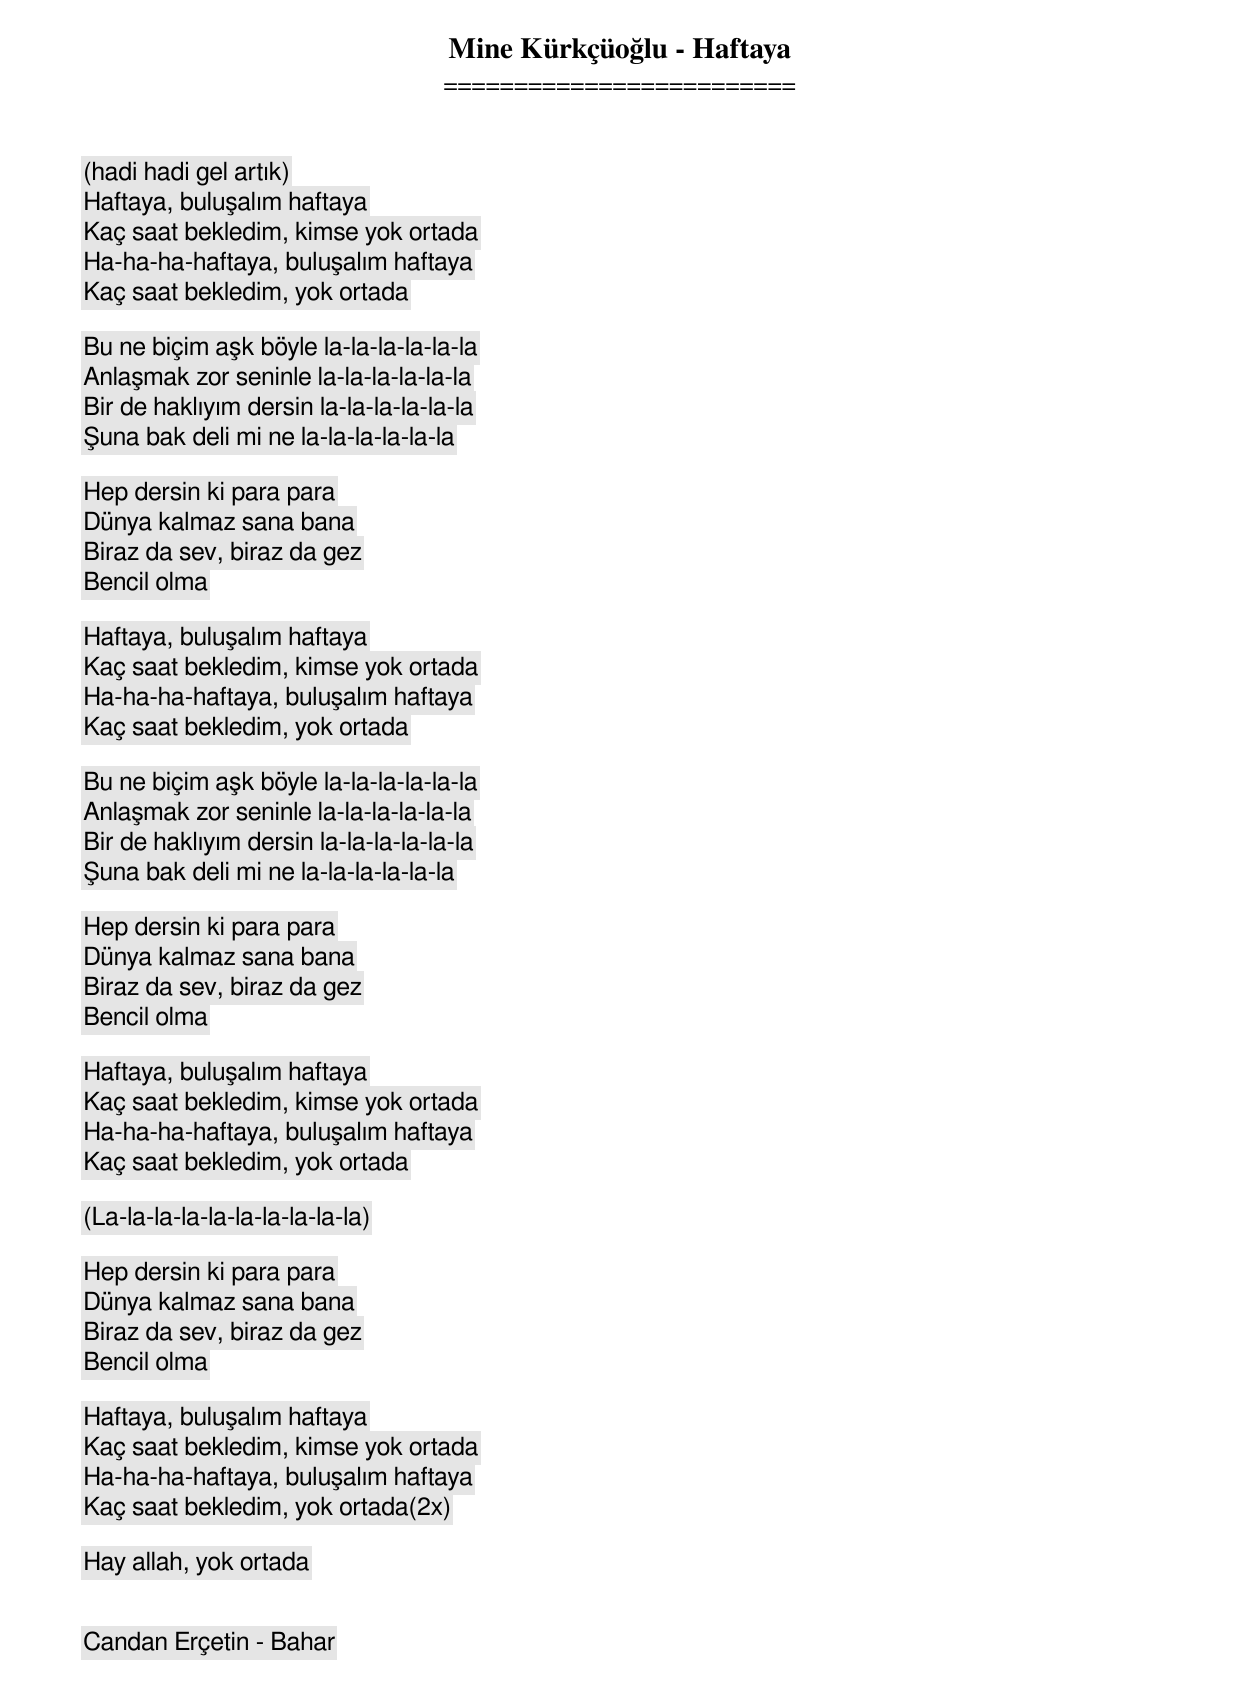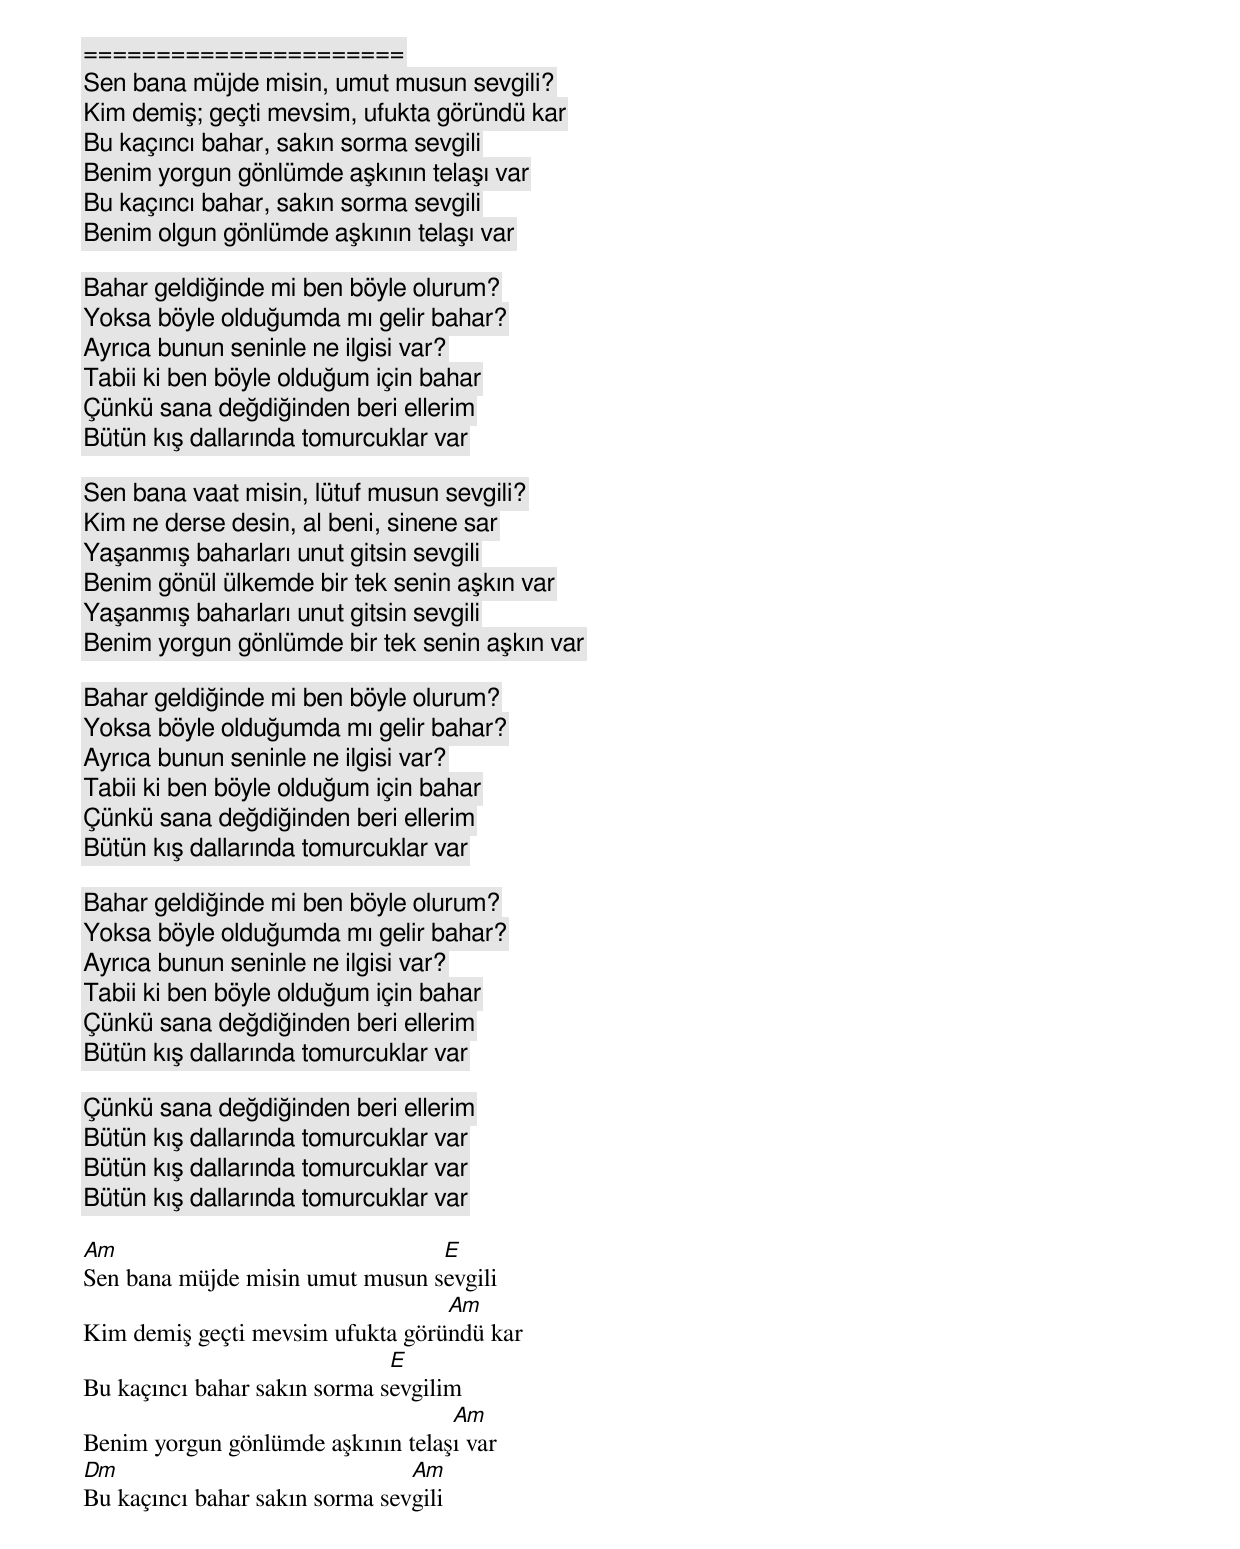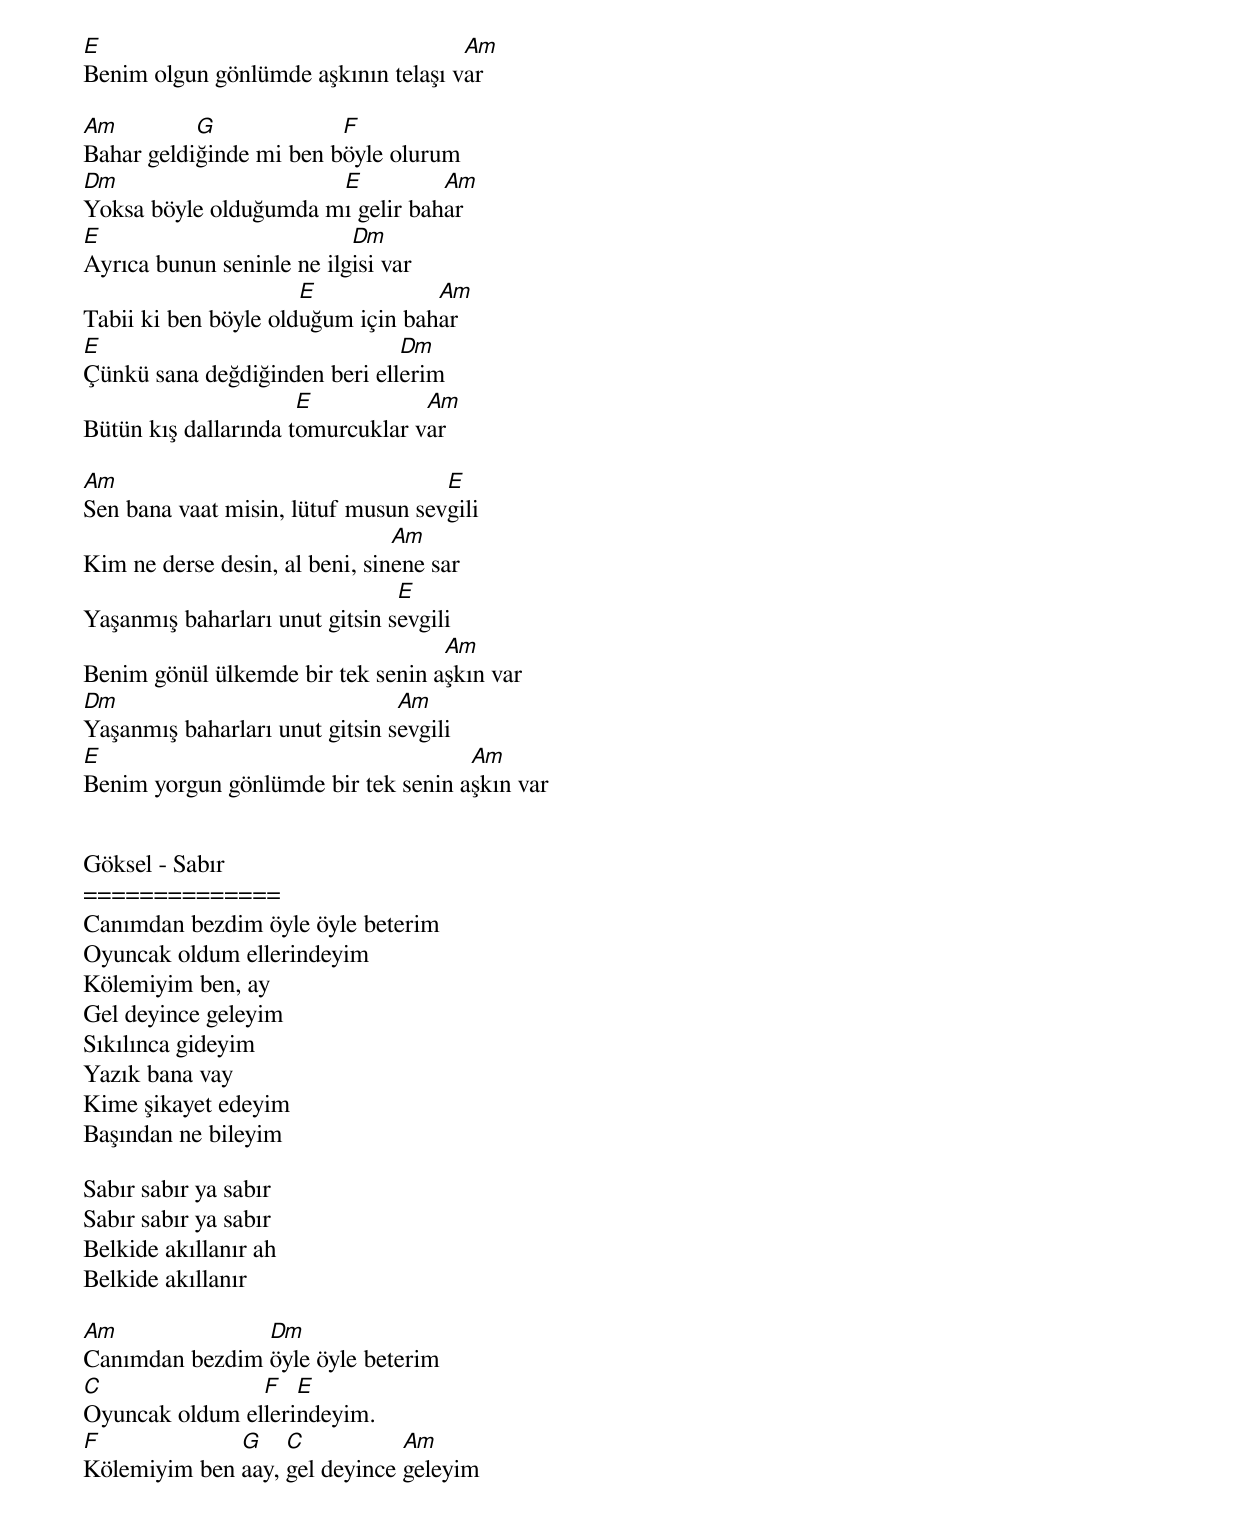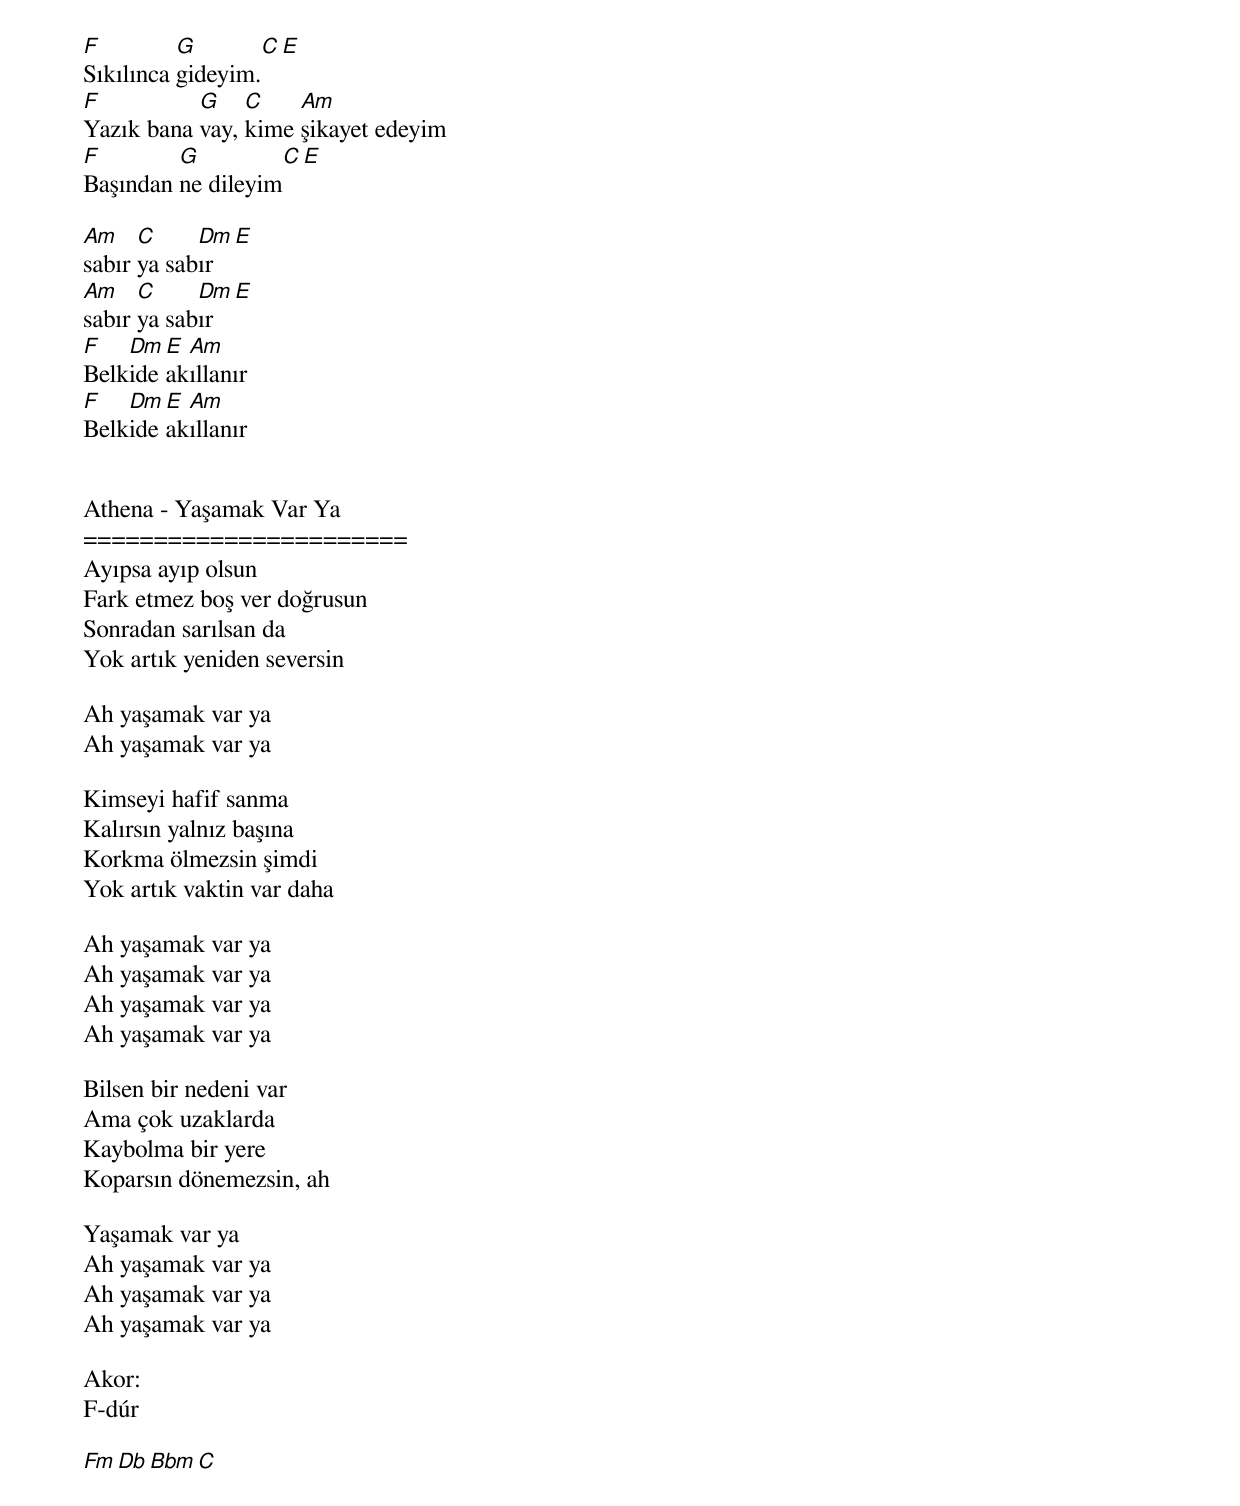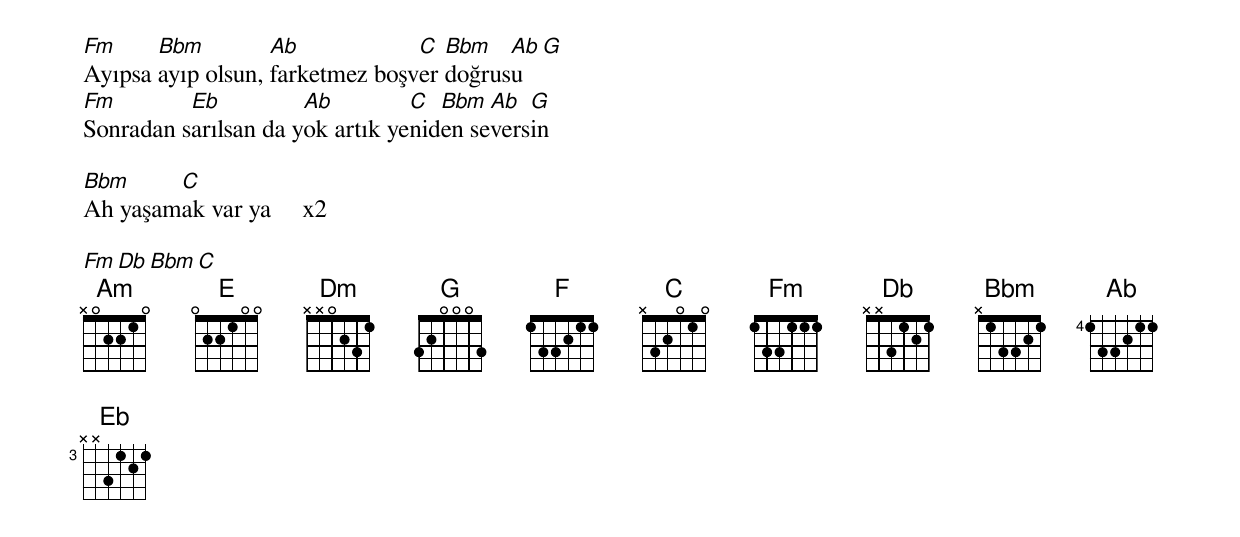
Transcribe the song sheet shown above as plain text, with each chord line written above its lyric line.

Mine Kürkçüoğlu - Haftaya
=========================
(hadi hadi gel artık)
Haftaya, buluşalım haftaya
Kaç saat bekledim, kimse yok ortada
Ha-ha-ha-haftaya, buluşalım haftaya
Kaç saat bekledim, yok ortada

Bu ne biçim aşk böyle la-la-la-la-la-la
Anlaşmak zor seninle la-la-la-la-la-la
Bir de haklıyım dersin la-la-la-la-la-la
Şuna bak deli mi ne la-la-la-la-la-la

Hep dersin ki para para
Dünya kalmaz sana bana
Biraz da sev, biraz da gez
Bencil olma

Haftaya, buluşalım haftaya
Kaç saat bekledim, kimse yok ortada
Ha-ha-ha-haftaya, buluşalım haftaya
Kaç saat bekledim, yok ortada

Bu ne biçim aşk böyle la-la-la-la-la-la
Anlaşmak zor seninle la-la-la-la-la-la
Bir de haklıyım dersin la-la-la-la-la-la
Şuna bak deli mi ne la-la-la-la-la-la

Hep dersin ki para para
Dünya kalmaz sana bana
Biraz da sev, biraz da gez
Bencil olma

Haftaya, buluşalım haftaya
Kaç saat bekledim, kimse yok ortada
Ha-ha-ha-haftaya, buluşalım haftaya
Kaç saat bekledim, yok ortada

(La-la-la-la-la-la-la-la-la-la)

Hep dersin ki para para
Dünya kalmaz sana bana
Biraz da sev, biraz da gez
Bencil olma

Haftaya, buluşalım haftaya
Kaç saat bekledim, kimse yok ortada
Ha-ha-ha-haftaya, buluşalım haftaya
Kaç saat bekledim, yok ortada(2x)

Hay allah, yok ortada


Candan Erçetin - Bahar
======================
Sen bana müjde misin, umut musun sevgili?
Kim demiş; geçti mevsim, ufukta göründü kar
Bu kaçıncı bahar, sakın sorma sevgili
Benim yorgun gönlümde aşkının telaşı var
Bu kaçıncı bahar, sakın sorma sevgili
Benim olgun gönlümde aşkının telaşı var

Bahar geldiğinde mi ben böyle olurum?
Yoksa böyle olduğumda mı gelir bahar?
Ayrıca bunun seninle ne ilgisi var?
Tabii ki ben böyle olduğum için bahar
Çünkü sana değdiğinden beri ellerim
Bütün kış dallarında tomurcuklar var

Sen bana vaat misin, lütuf musun sevgili?
Kim ne derse desin, al beni, sinene sar
Yaşanmış baharları unut gitsin sevgili
Benim gönül ülkemde bir tek senin aşkın var
Yaşanmış baharları unut gitsin sevgili
Benim yorgun gönlümde bir tek senin aşkın var

Bahar geldiğinde mi ben böyle olurum?
Yoksa böyle olduğumda mı gelir bahar?
Ayrıca bunun seninle ne ilgisi var?
Tabii ki ben böyle olduğum için bahar
Çünkü sana değdiğinden beri ellerim
Bütün kış dallarında tomurcuklar var

Bahar geldiğinde mi ben böyle olurum?
Yoksa böyle olduğumda mı gelir bahar?
Ayrıca bunun seninle ne ilgisi var?
Tabii ki ben böyle olduğum için bahar
Çünkü sana değdiğinden beri ellerim
Bütün kış dallarında tomurcuklar var

Çünkü sana değdiğinden beri ellerim
Bütün kış dallarında tomurcuklar var
Bütün kış dallarında tomurcuklar var
Bütün kış dallarında tomurcuklar var

Am                               E
Sen bana müjde misin umut musun sevgili
                                  Am
Kim demiş geçti mevsim ufukta göründü kar
                              E
Bu kaçıncı bahar sakın sorma sevgilim
                                   Am
Benim yorgun gönlümde aşkının telaşı var
Dm                              Am
Bu kaçıncı bahar sakın sorma sevgili
E                                    Am
Benim olgun gönlümde aşkının telaşı var

Am         G             F
Bahar geldiğinde mi ben böyle olurum
Dm                     E          Am
Yoksa böyle olduğumda mı gelir bahar
E                          Dm
Ayrıca bunun seninle ne ilgisi var
                      E            Am
Tabii ki ben böyle olduğum için bahar
E                              Dm
Çünkü sana değdiğinden beri ellerim
                      E           Am
Bütün kış dallarında tomurcuklar var

Am                                  E
Sen bana vaat misin, lütuf musun sevgili
                                Am
Kim ne derse desin, al beni, sinene sar
                                E
Yaşanmış baharları unut gitsin sevgili
                                   Am
Benim gönül ülkemde bir tek senin aşkın var
Dm                              Am
Yaşanmış baharları unut gitsin sevgili
E                                    Am
Benim yorgun gönlümde bir tek senin aşkın var


Göksel - Sabır
==============
Canımdan bezdim öyle öyle beterim
Oyuncak oldum ellerindeyim
Kölemiyim ben, ay
Gel deyince geleyim
Sıkılınca gideyim
Yazık bana vay
Kime şikayet edeyim
Başından ne bileyim

Sabır sabır ya sabır
Sabır sabır ya sabır
Belkide akıllanır ah
Belkide akıllanır

Am              Dm
Canımdan bezdim öyle öyle beterim
C               F   E
Oyuncak oldum ellerindeyim.
F             G    C           Am
Kölemiyim ben aay, gel deyince geleyim
F         G       C  E
Sıkılınca gideyim.
F          G    C    Am
Yazık bana vay, kime şikayet edeyim
F        G          C  E
Başından ne dileyim

Am    C     Dm  E
sabır ya sabır
Am    C     Dm  E
sabır ya sabır
F   Dm  E Am
Belkide akıllanır
F   Dm  E Am
Belkide akıllanır


Athena - Yaşamak Var Ya
=======================
Ayıpsa ayıp olsun
Fark etmez boş ver doğrusun
Sonradan sarılsan da
Yok artık yeniden seversin

Ah yaşamak var ya
Ah yaşamak var ya

Kimseyi hafif sanma
Kalırsın yalnız başına
Korkma ölmezsin şimdi
Yok artık vaktin var daha

Ah yaşamak var ya
Ah yaşamak var ya
Ah yaşamak var ya
Ah yaşamak var ya

Bilsen bir nedeni var
Ama çok uzaklarda
Kaybolma bir yere
Koparsın dönemezsin, ah

Yaşamak var ya
Ah yaşamak var ya
Ah yaşamak var ya
Ah yaşamak var ya

Akor:
F-dúr

Fm    Db    Bbm    C

Fm     Bbm         Ab            C  Bbm   Ab  G
Ayıpsa ayıp olsun, farketmez boşver doğrusu
Fm        Eb          Ab         C  Bbm  Ab  G
Sonradan sarılsan da yok artık yeniden seversin

Bbm     C
Ah yaşamak var ya     x2

Fm    Db    Bbm    C
